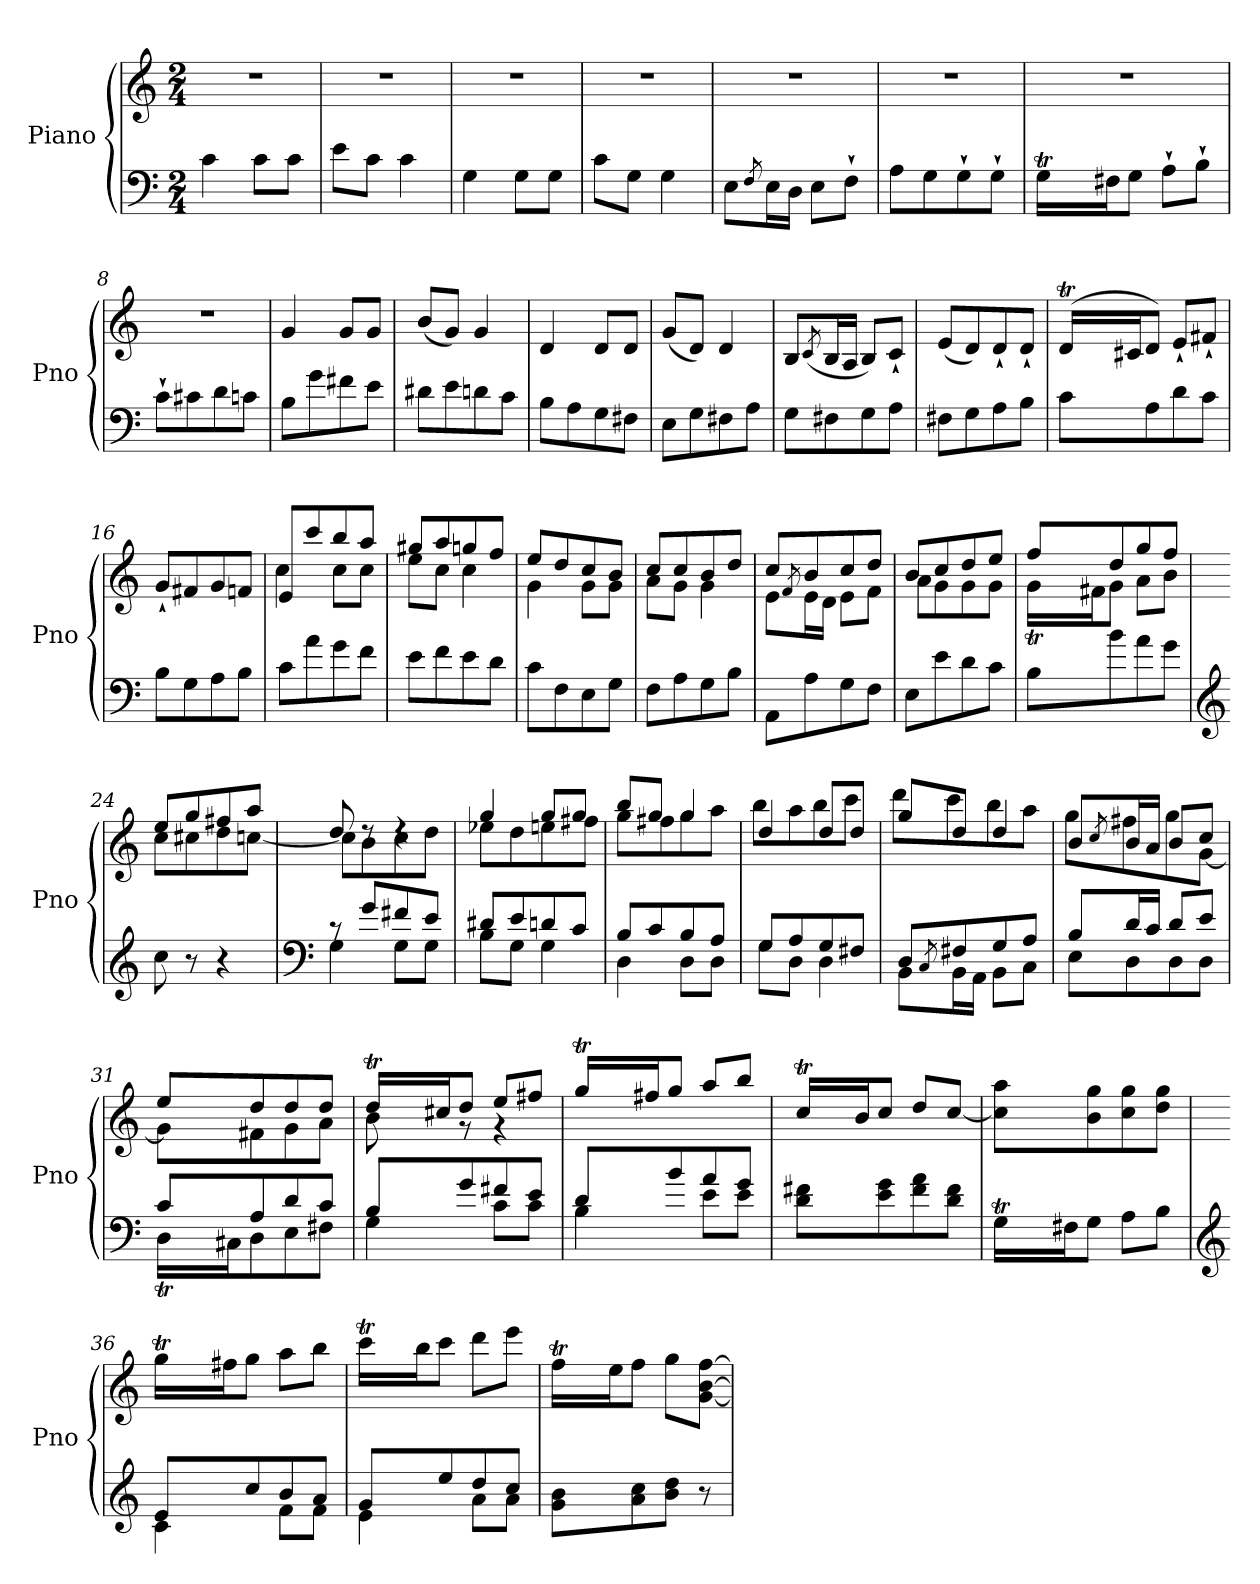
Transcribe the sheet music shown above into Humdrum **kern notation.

**kern	**kern
*part1	*part1
*staff2	*staff1
*I"Piano	*
*I'Pno	*
*clefF4	*clefG2
*k[]	*k[]
*M2/4	*M2/4
*MM154	*MM154
=1	=1
4c\	2r
8c\L	.
8c\J	.
=2	=2
8e\L	2r
8c\J	.
4c\	.
=3	=3
4G\	2r
8G\L	.
8G\J	.
=4	=4
8c\L	2r
8G\J	.
4G\	.
=5	=5
8E\L	2r
8qF/	.
16E\L	.
16D\JJ	.
8E\L	.
8F`\J	.
=6	=6
8A\L	2r
8G\	.
8G`\	.
8G`\J	.
=7	=7
*^	*
*	*Xtuplet	*
16GT\LL	48G!yy	2r
.	48A!yy	.
.	48G!yy	.
16F#X\J	4..ryy	.
8G\J	.	.
8A`\L	.	.
8B`\J	.	.
*v	*v	*
=8	=8
8c`\L	2r
8c#X\	.
8d\	.
8cn\J	.
!!LO:LB:g=z
=9	=9
8B\L	4g/
8g\	.
8f#X\	8g/L
8e\J	8g/J
=10	=10
8d#X\L	(8b/L
8e\	8g/J)
8dn\	4g/
8c\J	.
=11	=11
8B\L	4d/
8A\	.
8G\	8d/L
8F#X\J	8d/J
=12	=12
8E\L	(8g/L
8G\	8d/J)
8F#X\	4d/
8A\J	.
=13	=13
8G\L	8B/L
.	(8qc/
8F#X\	16B/L
.	16A/JJ
8G\	8B/L)
8A\J	8c`/J
=14	=14
8F#X\L	(8e/L
8G\	8d/)
8A\	8d`/
8B\J	8d`/J
=15	=15
*	*^
*	*	*Xtuplet
8c\L	(16dT/LL	48d!yy
.	.	48e!yy
.	.	48d!yy
.	16c#X/J	4..ryy
8A\	8d/J)	.
8d\	8e`/L	.
8c\J	8f#X`/J	.
*	*v	*v
=16	=16
8B\L	8g`/L
8G\	8f#X/
8A\	8g/
8B\J	8fn/J
!!LO:LB:g=z
=17	=17
*	*^
8c\L	8e/L	4cc\
8a\	8ccc/	.
8g\	8bb/	8cc\L
8f\J	8aa/J	8cc\J
=18	=18	=18
8e\L	8gg#X/L	8ee\L
8f\	8aa/	8cc\J
8e\	8ggn/	4cc\
8d\J	8ff/J	.
=19	=19	=19
8c\L	8ee/L	4g\
8F\	8dd/	.
8E\	8cc/	8g\L
8G\J	8b/J	8g\J
=20	=20	=20
8F\L	8cc/L	8a\L
8A\	8cc/	8g\J
8G\	8b/	4g\
8B\J	8dd/J	.
=21	=21	=21
8AA\L	8cc/L	8e\L
.	.	8qf/
8A\	8b/	16e\L
.	.	16d\JJ
8G\	8cc/	8e\L
8F\J	8dd/J	8f\J
=22	=22	=22
8E\L	8b/L	8a\L
8e\	8cc/	8g\
8d\	8dd/	8g\
8c\J	8ee/J	8g\J
=23	=23	=23
*	*	*^
8B\L	8ff/L	16gT\LL	48g!yy
.	.	.	48a!yy
.	.	.	48g!yy
.	.	16f#X\J	4..ryy
8b\	8dd/	8g\J	.
8a\	8gg/	8a\L	.
8g\J	8ff/J	8b\J	.
*	*v	*v	*v
=24	=24
*clefG2	*
*	*^
8cc\	8ee/L	8cc\L
8r	8gg/	8cc#X\
4r	8ff#X/	8dd\
.	8aa/J	[8ccn\J
!!LO:LB:g=z	!!
=25	=25	=25
*clefF4	*	*
*^	*	*
8rc	4G\	8dd/	8cc\L]
8g/L	.	8rdd	8b\
8f#X/	8G\L	4rdd	8cc\
8e/J	8G\J	.	8dd\J
=26	=26	=26	=26
8d#X/L	8B\L	4gg/	8ee-X\L
8e/	8G\J	.	8dd\
8dn/	4G\	8gg/L	8een\
8c/J	.	8gg/J	8ff#X\J
=27	=27	=27	=27
8B/L	4D\	8bb/L	8gg\L
8c/	.	8gg/J	8ff#X\
8B/	8D\L	4gg/	8gg\
8A/J	8D\J	.	8aa\J
=28	=28	=28	=28
8G/L	8G\L	4dd/	8bb\L
8A/	8D\J	.	8aa\
8G/	4D\	8dd/L	8bb\
8F#X/J	.	8dd/J	8ccc\J
=29	=29	=29	=29
8D/L	8BB\L	8gg/L	8ddd\L
.	8qC/	.	.
8F#X/	16BB\L	8dd/J	8ccc\
.	16AA\JJ	.	.
8G/	8BB\L	4dd/	8bb\
8A/J	8C\J	.	8aa\J
=30	=30	=30	=30
8B/L	8E\L	8b/L	8gg\L
.	.	8qcc/	.
16d/L	8D\	16b/L	8ff#X\
16c/JJ	.	16a/JJ	.
8d/L	8D\	8b/L	8gg\
8e/J	8D\J	8cc/J	[8g\J
=31	=31	=31	=31
*	*^	*	*
8c/L	16DT\LL	48D!yy	8ee/L	8g\L]
.	.	48E!yy	.	.
.	.	48D!yy	.	.
.	16C#X\J	4..ryy	.	.
8A/	8D\	.	8dd/	8f#X\
8d/	8E\	.	8dd/	8g\
8c/J	8F#X\J	.	8dd/J	8a\J
*	*v	*v	*	*
!!LO:LB:g=z
=32	=32	=32	=32
*	*	*	*^
8B/L	4G\	16ddT/LL	8b\	48dd!yy
.	.	.	.	48ee!yy
.	.	.	.	48dd!yy
.	.	16cc#X/J	.	4..ryy
8g/	.	8dd/J	8r	.
8f#X/	8c\L	8ee/L	4r	.
8e/J	8c\J	8ff#X/J	.	.
*	*	*	*v	*v
=33	=33	=33	=33
8d/L	4B\	16ggT/LL	48gg!yy
.	.	.	48aa!yy
.	.	.	48gg!yy
.	.	16ff#X/J	4..ryy
8b/	.	8gg/J	.
8a/	8e\L	8aa/L	.
8g/J	8e\J	8bb/J	.
*v	*v	*	*
=34	=34	=34
8d\ 8f#X\L	16ccT/LL	48cc!yy
.	.	48dd!yy
.	.	48cc!yy
.	16b/J	4..ryy
8e\ 8g\	8cc/J	.
8f#\ 8a\	8dd/L	.
8d\ 8f#\J	[8cc/J	.
*	*v	*v
=35	=35
*^	*
16GT\LL	48G!yy	8cc\] 8aa\L
.	48A!yy	.
.	48G!yy	.
16F#X\J	4..ryy	.
8G\J	.	8b\ 8gg\
8A\L	.	8cc\ 8gg\
8B\J	.	8dd\ 8gg\J
=36	=36	=36
*clefG2	*	*
*	*	*^
8e/L	4c\	16ggT\LL	48gg!yy
.	.	.	48aa!yy
.	.	.	48gg!yy
.	.	16ff#X\J	4..ryy
8cc/	.	8gg\J	.
8b/	8f\L	8aa\L	.
8a/J	8f\J	8bb\J	.
=37	=37	=37	=37
8g/L	4e\	16cccT\LL	48ccc!yy
.	.	.	48ddd!yy
.	.	.	48ccc!yy
.	.	16bb\J	4..ryy
8ee/	.	8ccc\J	.
8dd/	8a\L	8ddd\L	.
8cc/J	8a\J	8eee\J	.
*v	*v	*	*
=38	=38	=38
8g\ 8b\L	16ffT\LL	48ff!yy
.	.	48gg!yy
.	.	48ff!yy
.	16ee\J	4..ryy
8a\ 8cc\	8ff\J	.
8b\ 8dd\J	8gg\L	.
8r	[8g\ [8b\ [8ff\J	.
*	*v	*v
=	=
*-	*-
